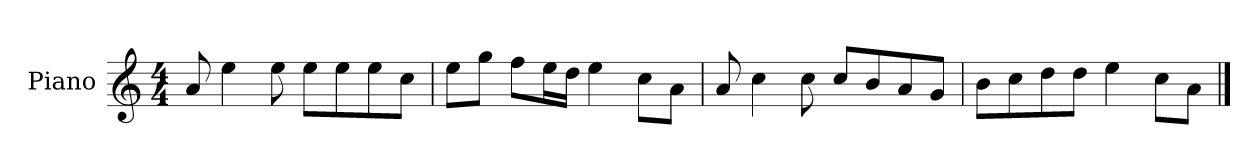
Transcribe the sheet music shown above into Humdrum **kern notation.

**kern
*part1
*staff1
*I"Piano
*I'P-no
*clefG2
*k[]
*M4/4
*MM90
=1
8a/
4ee\
8ee\
8ee\L
8ee\
8ee\
8cc\J
=2
8ee\L
8gg\J
8ff\L
16ee\L
16dd\JJ
4ee\
8cc\L
8a\J
=3
8a/
4cc\
8cc\
8cc/L
8b/
8a/
8g/J
=4
8b\L
8cc\
8dd\
8dd\J
4ee\
8cc\L
8a\J
==
*-
